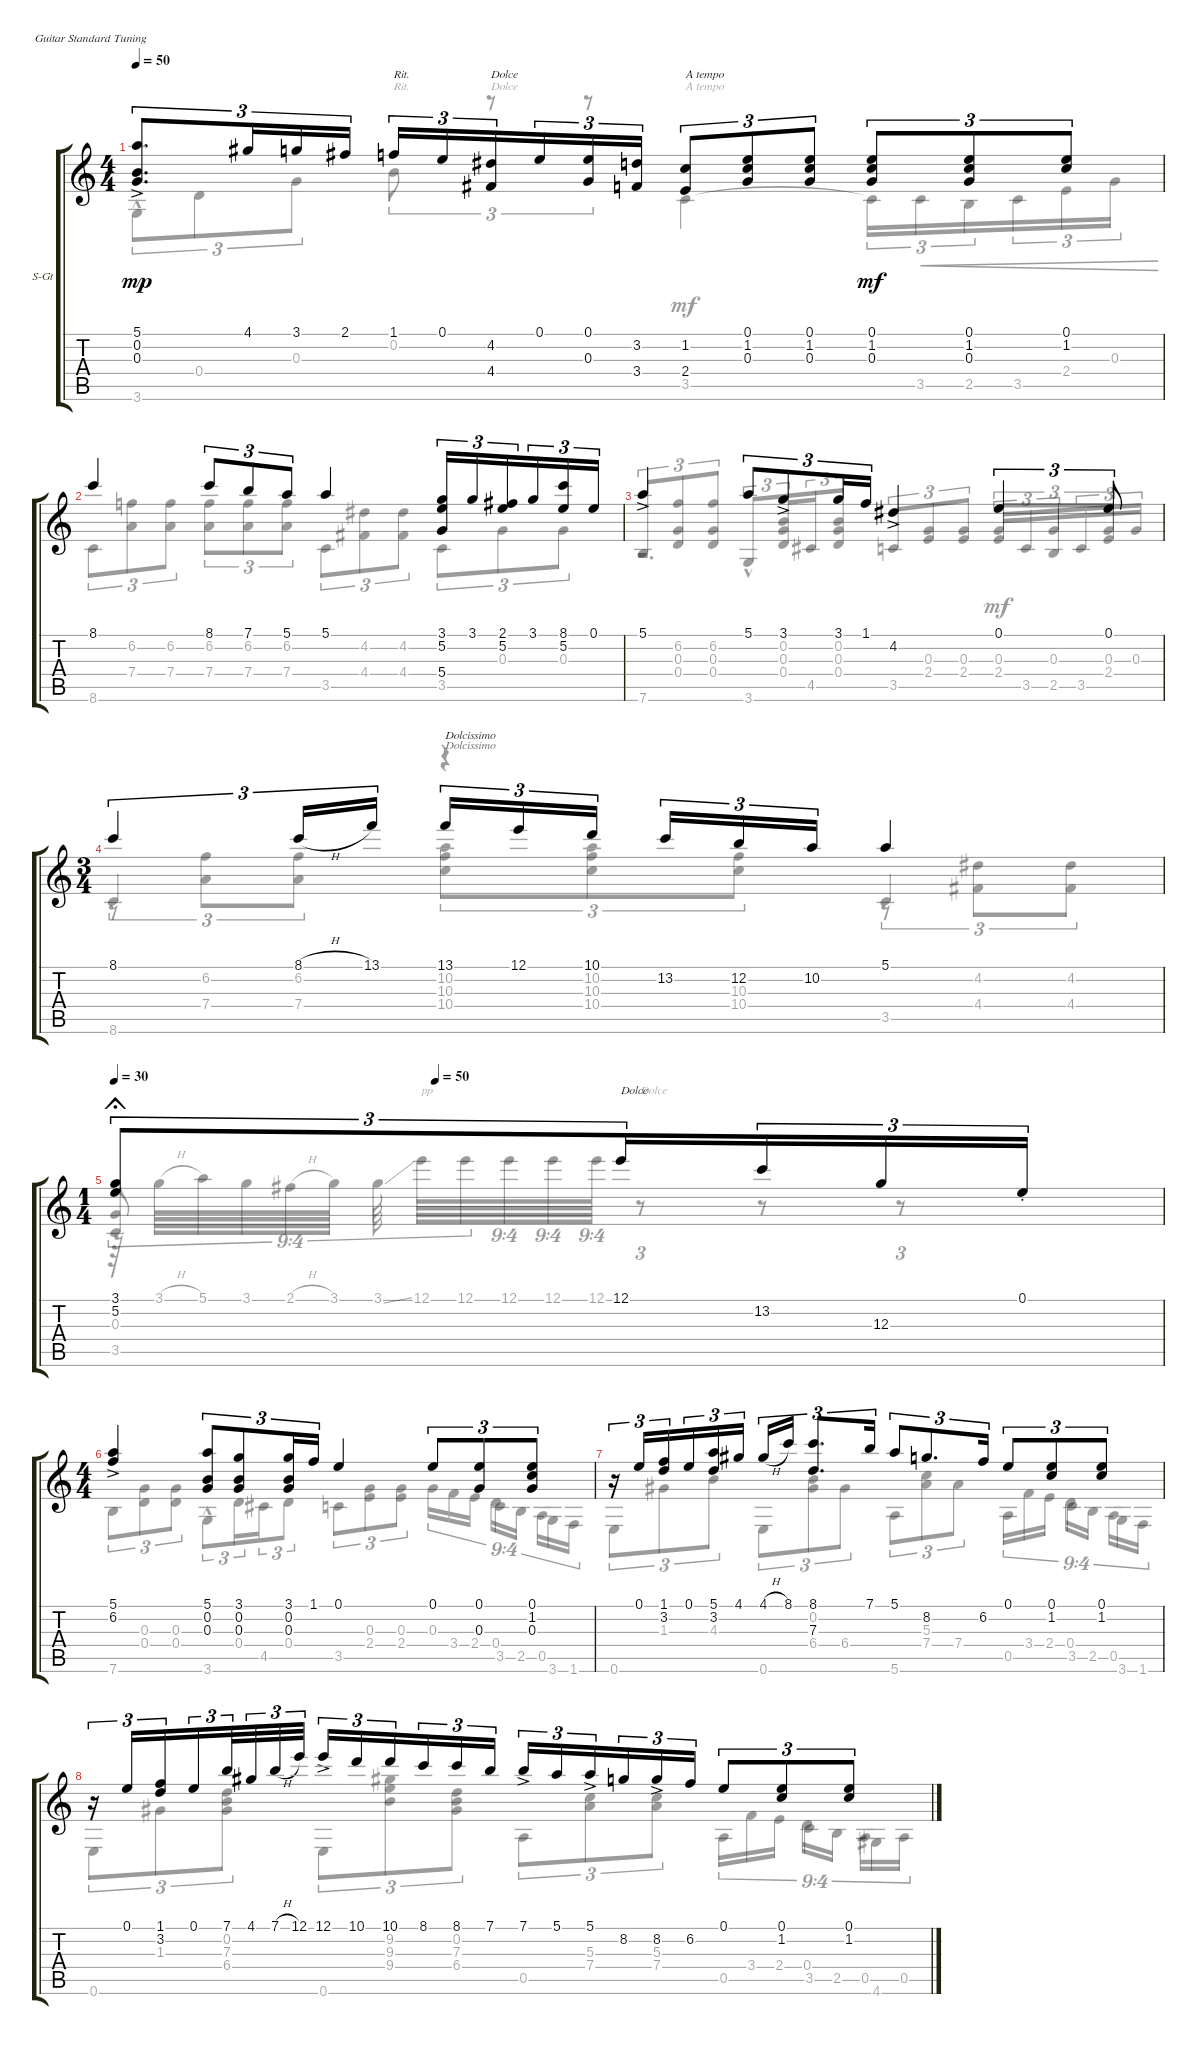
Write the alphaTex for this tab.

\defaultSystemsLayout 4
\bracketExtendMode groupsimilarinstruments
\firstSystemTrackNameOrientation horizontal
\otherSystemsTrackNameOrientation horizontal
\track ("Acoustic guitar" "S-Gt") {instrument acousticguitarsteel}
\staff {score tabs}
\tuning (E4 B3 G3 D3 A2 E2)
\voice
\ts (4 4)
\tempo 50
\clef g2
\ks c
(5.1{ac} 0.2 0.3).8{d tu (3 2) dy mp beam merge} 4.1.16{tu (3 2) beam merge} 3.1.16{tu (3 2) beam merge} 2.1.16{tu (3 2) beam split} 1.1.16{tu (3 2) txt "Rit." beam merge} 0.1.16{tu (3 2) beam merge} (4.2 4.4).16{tu (3 2) txt "Dolce" beam merge} 0.1.16{tu (3 2) beam merge} (0.1 0.3).16{tu (3 2) beam merge} (3.2 3.4).16{tu (3 2) beam split} (2.4 1.2).8{tu (3 2) txt "A tempo"} (0.1 1.2 0.3).8{tu (3 2)} (0.1 1.2 0.3).8{tu (3 2) beam split} (0.1 1.2 0.3).8{tu (3 2) dy mf} (0.1 1.2 0.3).8{tu (3 2)} (1.2 0.1).8{tu (3 2)} |
8.1.4 8.1.8{tu (3 2)} 7.1.8{tu (3 2)} 5.1.8{tu (3 2)} 5.1.4 (3.1 5.2 5.4).16{tu (3 2)} 3.1.16{tu (3 2)} (2.1 5.2).16{tu (3 2) beam merge} 3.1.16{tu (3 2) beam merge} (8.1 5.2).16{tu (3 2)} 0.1.16{tu (3 2)} |
5.1{ac}.4 5.1.8{tu (3 2)} 3.1{ac}.8{tu (3 2)} 3.1.16{tu (3 2)} 1.1.16{tu (3 2)} 4.2{ac}.4 0.1.4{tu (3 2)} 0.1.8{tu (3 2)} |
\ts (3 4)
8.1.4{tu (3 2)} 8.1{h}.16{tu (3 2)} 13.1.16{tu (3 2) beam split} 13.1.16{tu (3 2) txt "Dolcissimo"} 12.1.16{tu (3 2)} 10.1.16{tu (3 2)} 13.2.16{tu (3 2) beam merge} 12.2.16{tu (3 2) beam merge} 10.2.16{tu (3 2)} 5.1.4 |
\ts (1 4)
\tempo 30
\tempo (50 0.30625)
(3.1 5.2).8{tu (3 2) fermata (short 0.17)} 12.1.16{tu (3 2) txt "Dolce" beam merge} 13.2.16{tu (3 2)} 12.3.16{tu (3 2)} 0.1{st}.16{tu (3 2)} |
\ts (4 4)
(5.1{ac} 6.2).4 (5.1 0.2 0.3).8{tu (3 2)} (0.3 0.2 3.1).8{tu (3 2)} (3.1 0.2 0.3).16{tu (3 2)} 1.1.16{tu (3 2)} 0.1.4 0.1.8{tu (3 2)} (0.1 0.3).8{tu (3 2)} (0.1 1.2 0.3).8{tu (3 2)} |
r.16{tu (3 2)} 0.1.16{tu (3 2)} (1.1 3.2).16{tu (3 2) beam merge} 0.1.16{tu (3 2)} (5.1 3.2).16{tu (3 2)} 4.1.16{tu (3 2)} 4.1{h}.16{tu (3 2) beam merge} 8.1.16{tu (3 2) beam split} (8.1 7.3).8{d tu (3 2) beam merge} 7.1.16{tu (3 2) beam split} 5.1.8{tu (3 2) beam merge} 8.2.8{d tu (3 2)} 6.2.16{tu (3 2) beam split} 0.1.8{tu (3 2)} (0.1 1.2).8{tu (3 2)} (0.1 1.2).8{tu (3 2)} |
r.16{tu (3 2)} 0.1.16{tu (3 2) beam merge} (1.1 3.2).16{tu (3 2) beam merge} 0.1.16{tu (3 2) beam merge} 7.1.32{tu (3 2) beam merge} 4.1.32{tu (3 2) beam merge} 7.1{h}.32{tu (3 2) beam merge} 12.1.32{tu (3 2) beam split} 12.1{ac}.16{tu (3 2)} 10.1.16{tu (3 2)} 10.1.16{tu (3 2) beam merge} 8.1.16{tu (3 2) beam merge} 8.1.16{tu (3 2)} 7.1.16{tu (3 2)} 7.1{ac}.16{tu (3 2)} 5.1.16{tu (3 2)} 5.1{ac}.16{tu (3 2) beam merge} 8.2.16{tu (3 2) beam merge} 8.2{ac}.16{tu (3 2)} 6.2.16{tu (3 2)} 0.1.8{tu (3 2)} (0.1 1.2).8{tu (3 2)} (1.2 0.1).8{tu (3 2)}
\voice
\clef g2
\ottava regular
\simile none
\ks c
3.6{hac}.8{tu (3 2) dy mp} 0.4.8{tu (3 2)} 0.3.8{tu (3 2)} 0.2.8{tu (3 2) txt "Rit."} r.8{tu (3 2) txt "Dolce"} r.8{tu (3 2)} 3.5.4{txt "A tempo" dy mf} 3.5{t}.16{tu (3 2)} 3.5.16{tu (3 2) cre beam merge} 2.5.16{tu (3 2) cre beam merge} 3.5.16{tu (3 2) cre beam merge} 2.4.16{tu (3 2) cre beam merge} 0.3.16{tu (3 2) cre} |
8.6.8{tu (3 2)} (6.2 7.4).8{tu (3 2)} (6.2 7.4).8{tu (3 2)} (7.4 6.2).8{tu (3 2)} (7.4 6.2).8{tu (3 2)} (7.4 6.2).8{tu (3 2)} 3.5.8{tu (3 2)} (4.2 4.4).8{tu (3 2)} (4.4 4.2).8{tu (3 2)} 3.5.8{tu (3 2)} 0.3.8{tu (3 2)} 0.3.8{tu (3 2)} |
7.6.8{tu (3 2) beam invert} (0.4 0.3 6.2).8{tu (3 2)} (6.2 0.3 0.4).8{tu (3 2)} 3.6{hac}.8{tu (3 2) beam invert} (0.2 0.3 0.4).16{tu (3 2) beam merge} 4.5.16{tu (3 2) beam merge} (0.4 0.3 0.2).8{tu (3 2)} 3.5.8{tu (3 2) beam invert} (2.4 0.3).8{tu (3 2)} (0.3 2.4).8{tu (3 2)} 2.4.16{tu (3 2) beam invert} 3.5.16{tu (3 2)} 2.5.16{tu (3 2) beam merge} 3.5.16{tu (3 2)} 2.4.16{tu (3 2)} 0.3.16{tu (3 2)} |
8.6.4{beam invert} r.4{txt "Dolcissimo"} 3.5.4{beam invert} |
(0.3 3.5).8{fermata (short 0.17) beam invert} r.8 |
7.6.8{tu (3 2)} (0.4 0.3).8{tu (3 2)} (0.3 0.4).8{tu (3 2)} 3.6{hac}.8{tu (3 2)} 0.4.16{tu (3 2) beam merge} 4.5.16{tu (3 2)} 0.4.8{tu (3 2)} 3.5.8{tu (3 2)} (2.4 0.3).8{tu (3 2)} (0.3 2.4).8{tu (3 2)} 0.3.16{tu (9 4)} 3.4.16{tu (9 4)} 2.4.16{tu (9 4) beam split} 0.4.16{tu (9 4)} 3.5.16{tu (9 4)} 2.5.16{tu (9 4) beam split} 0.5.16{tu (9 4)} 3.6.16{tu (9 4)} 1.6.16{tu (9 4)} |
0.6.8{tu (3 2)} 1.3.8{tu (3 2)} 4.3.8{tu (3 2)} 0.6.8{tu (3 2)} (0.2 6.4).8{tu (3 2)} 6.4.8{tu (3 2)} 5.6.8{tu (3 2)} (5.3 7.4).8{tu (3 2)} 7.4.8{tu (3 2)} 0.5.16{tu (9 4)} 3.4.16{tu (9 4)} 2.4.16{tu (9 4) beam split} 0.4.16{tu (9 4) beam merge} 3.5.16{tu (9 4) beam merge} 2.5.16{tu (9 4) beam split} 0.5.16{tu (9 4)} 3.6.16{tu (9 4)} 1.6.16{tu (9 4)} |
0.6.8{tu (3 2)} 1.3.8{tu (3 2)} (6.4 0.2 7.3).8{tu (3 2)} 0.6.8{tu (3 2)} (9.2 9.4 9.3).8{tu (3 2)} (6.4 0.2 7.3).8{tu (3 2)} 0.5.8{tu (3 2)} (5.3 7.4).8{tu (3 2)} (7.4 5.3).8{tu (3 2)} 0.5.16{tu (9 4)} 3.4.16{tu (9 4)} 2.4.16{tu (9 4) beam split} 0.4.16{tu (9 4) beam merge} 3.5.16{tu (9 4) beam merge} 2.5.16{tu (9 4) beam split} 0.5.16{tu (9 4)} 4.6.16{tu (9 4)} 0.5.16{tu (9 4)}
\voice
\clef g2
\ottava regular
\simile none
\ks c
|
|
r.2{d} 0.3.8{tu (3 2) beam invert} 0.3.8{tu (3 2)} 0.3.8{tu (3 2)} |
r.8{tu (3 2)} (6.2 7.4).8{tu (3 2)} (7.4 6.2).8{tu (3 2)} (10.2 10.3 10.4).8{tu (3 2) txt "Dolcissimo"} (10.4 10.3 10.2).8{tu (3 2)} (10.4 10.3).8{tu (3 2)} r.8{tu (3 2)} (4.2 4.4).8{tu (3 2)} (4.4 4.2).8{tu (3 2)} |
r.64{tu (9 4) fermata (short 0.17)} 3.1{h}.64{tu (9 4)} 5.1.64{tu (9 4) beam merge} 3.1.64{tu (9 4) beam merge} 2.1{h}.64{tu (9 4)} 3.1.64{tu (9 4) beam split} 3.1{ss}.64{tu (9 4) beam split} 12.1.64{tu (9 4) txt "pp" beam merge} 12.1.64{tu (9 4) beam merge} 12.1.64{tu (9 4) beam merge} 12.1.64{tu (9 4) beam merge} 12.1.64{tu (9 4)} r.8{tu (3 2) txt "Dolce"} r.8{tu (3 2)} |
|
|
